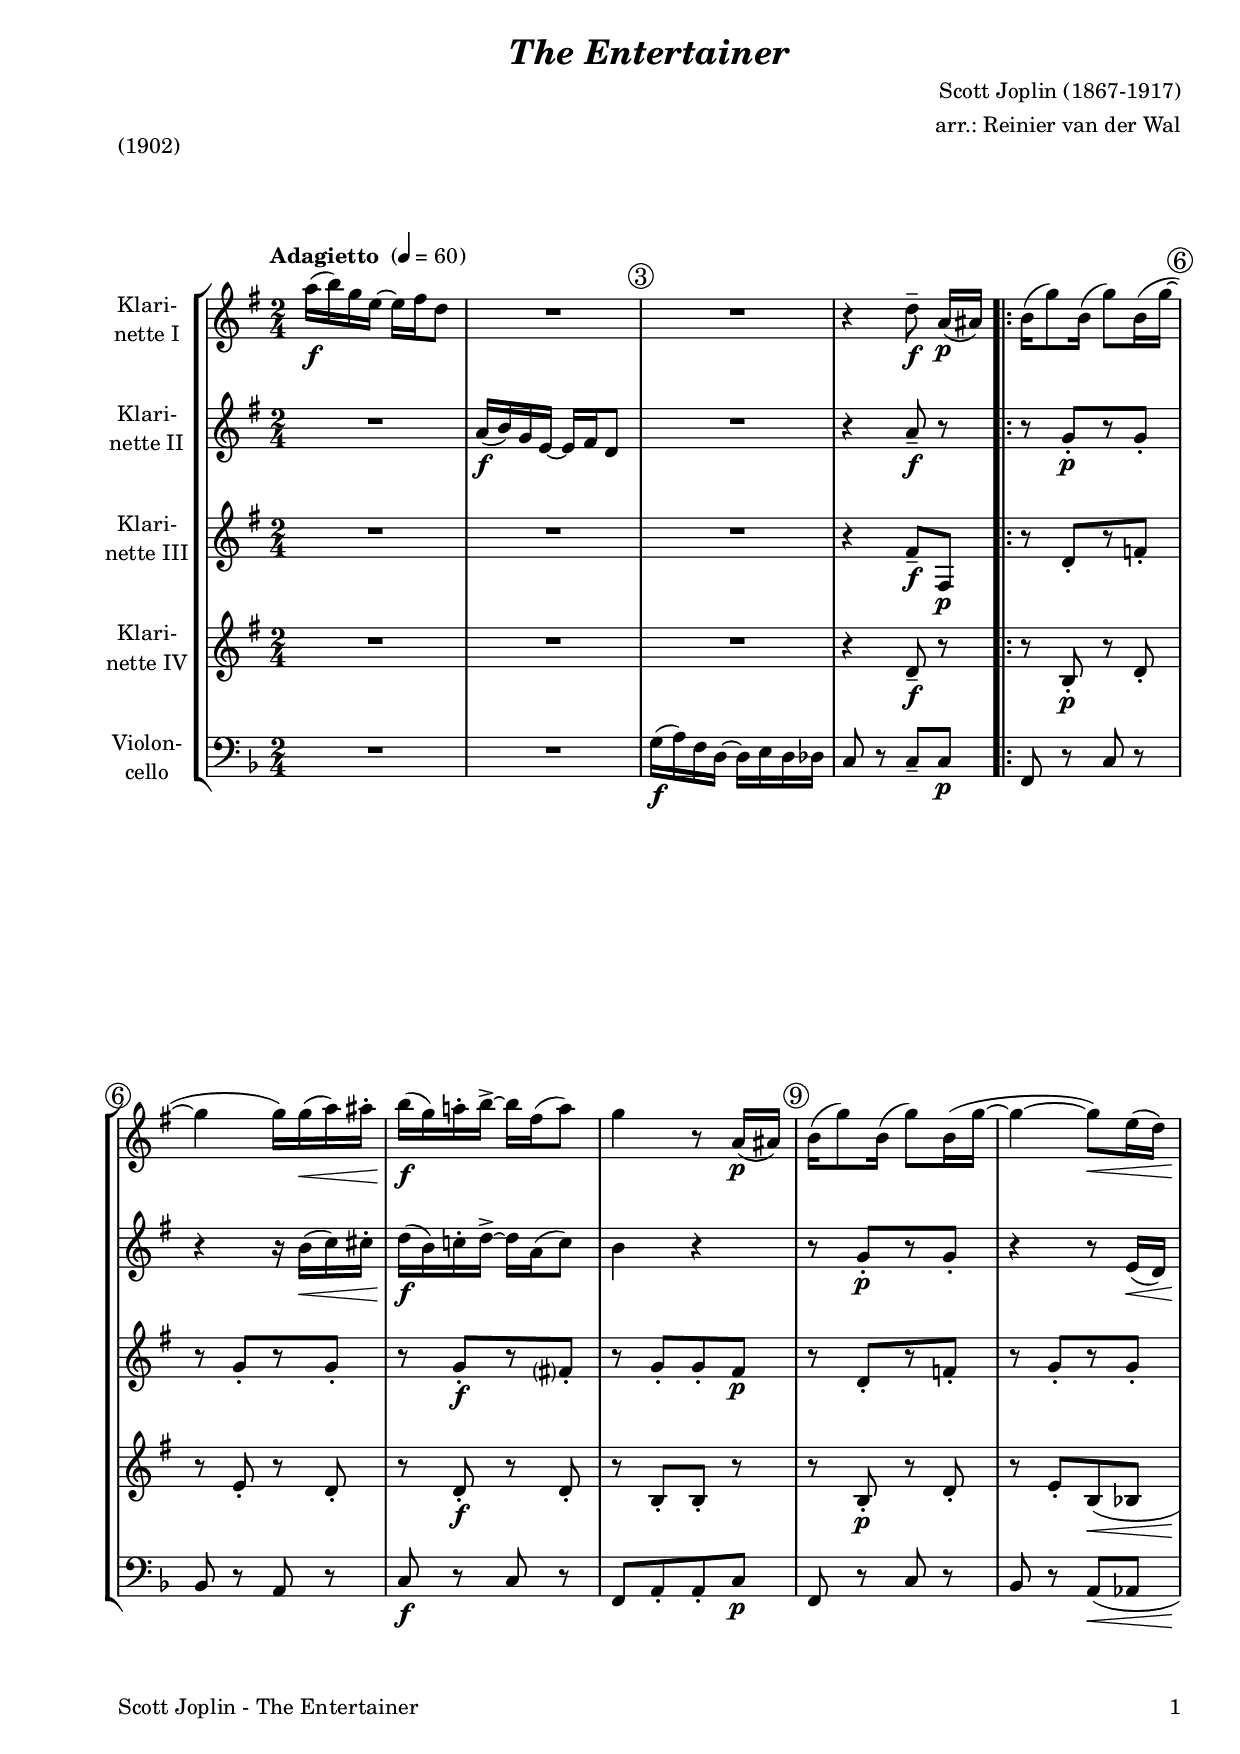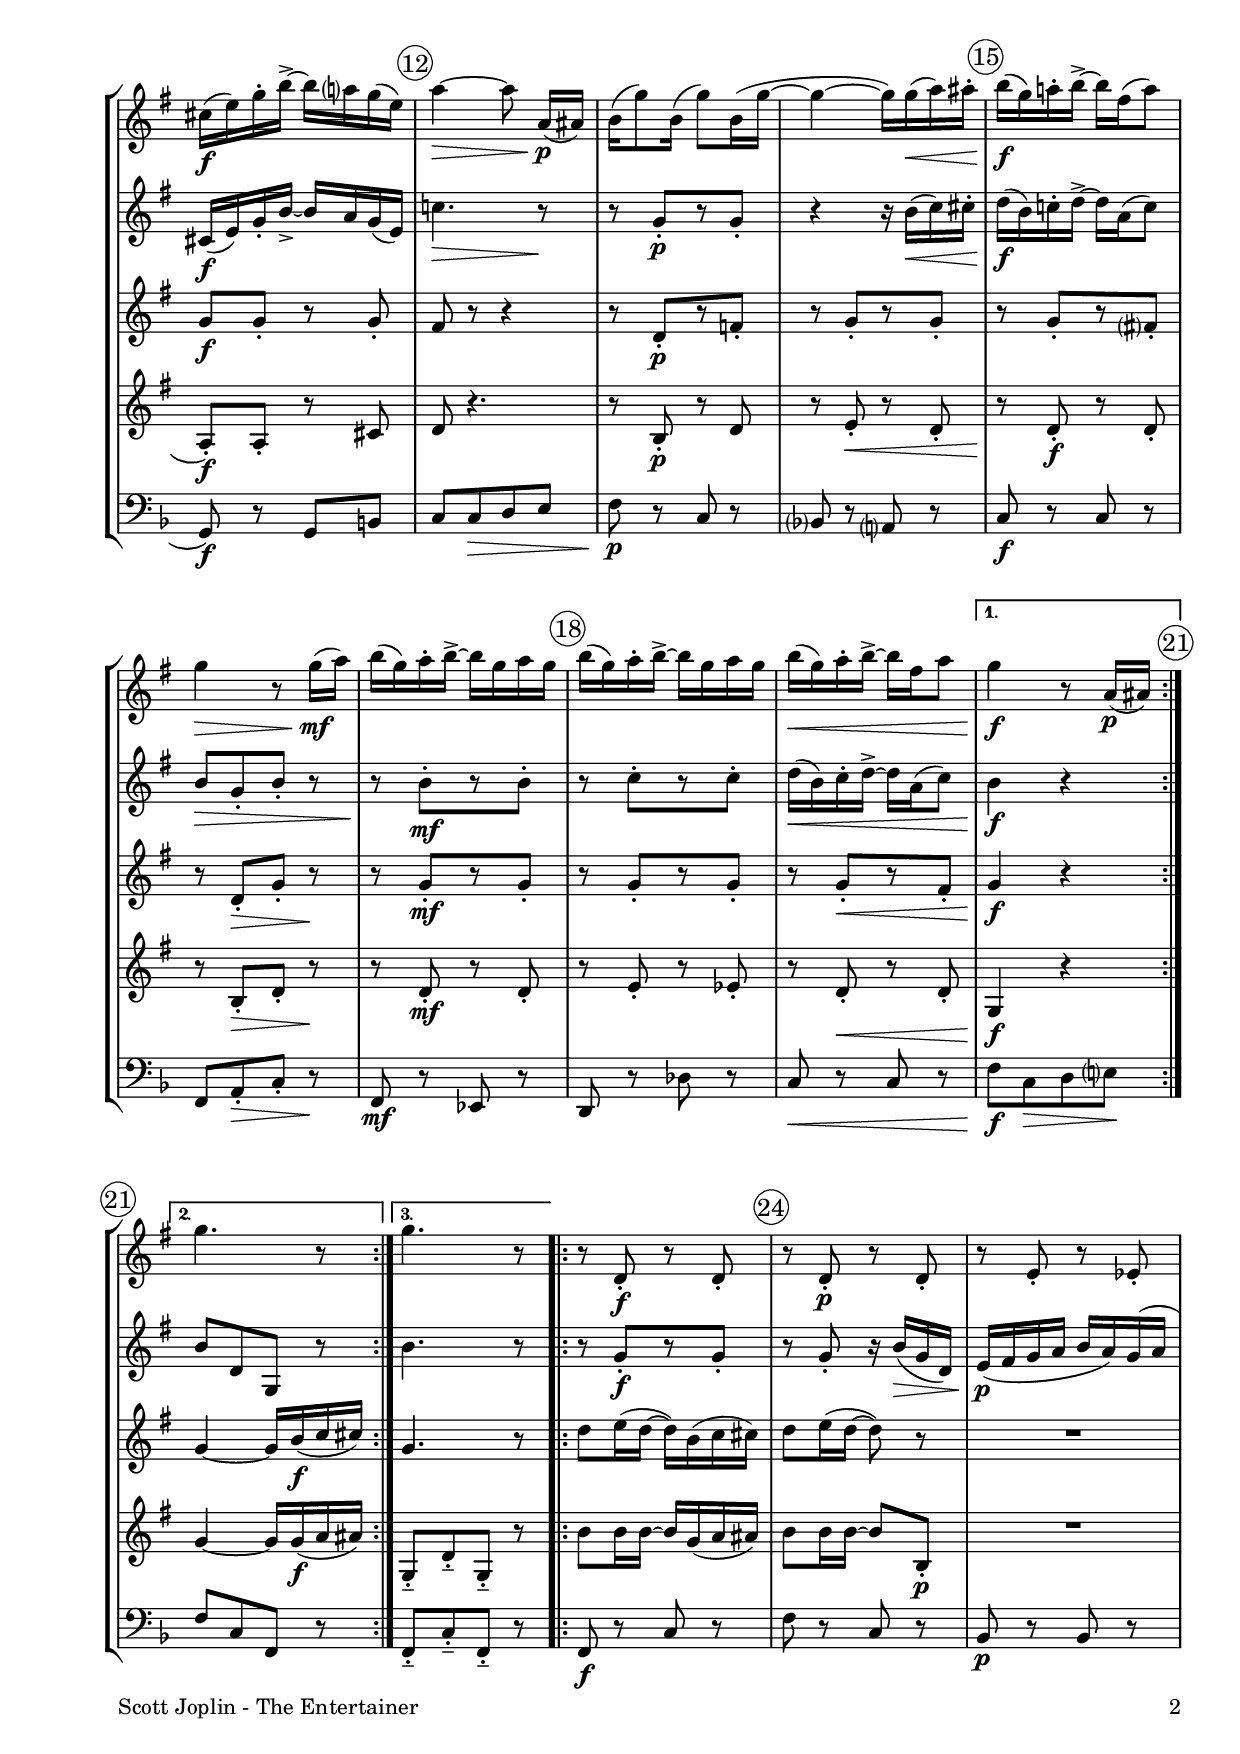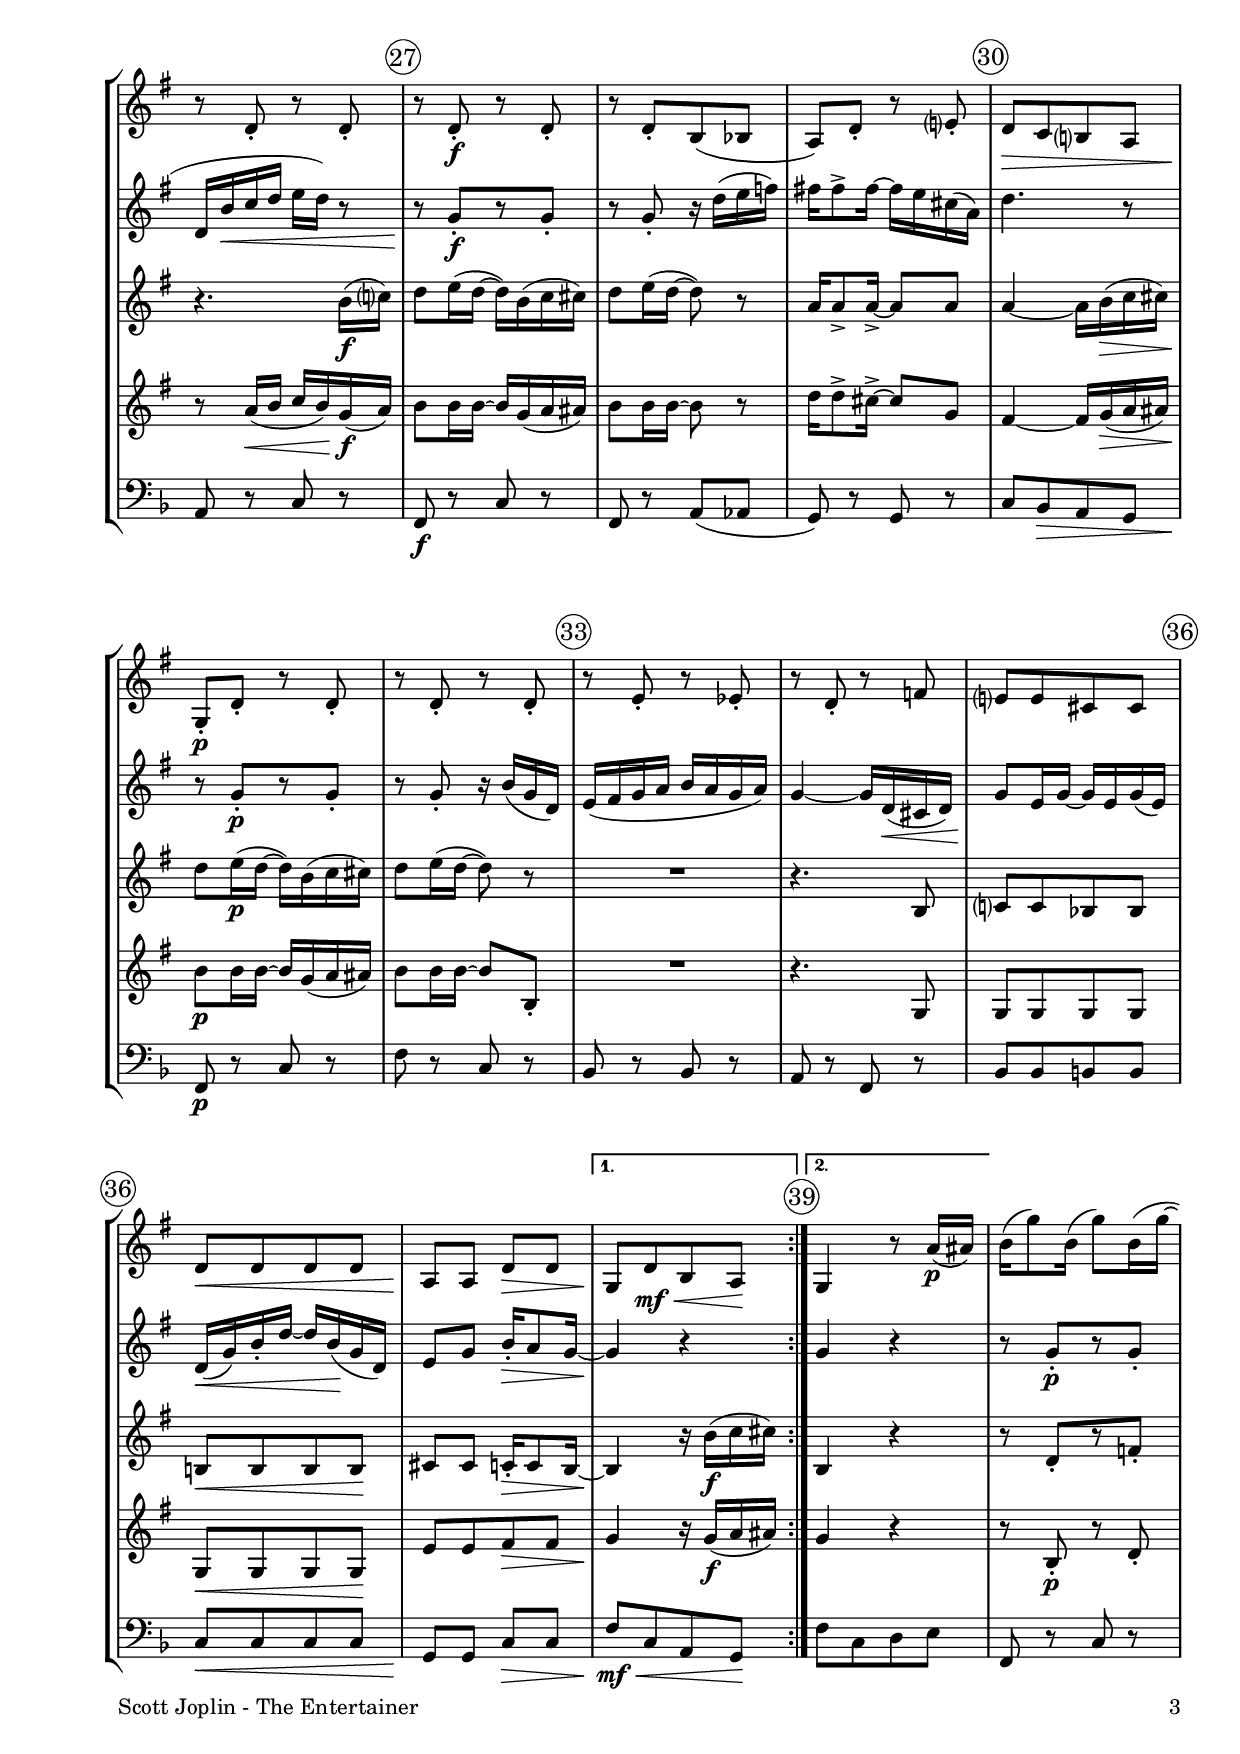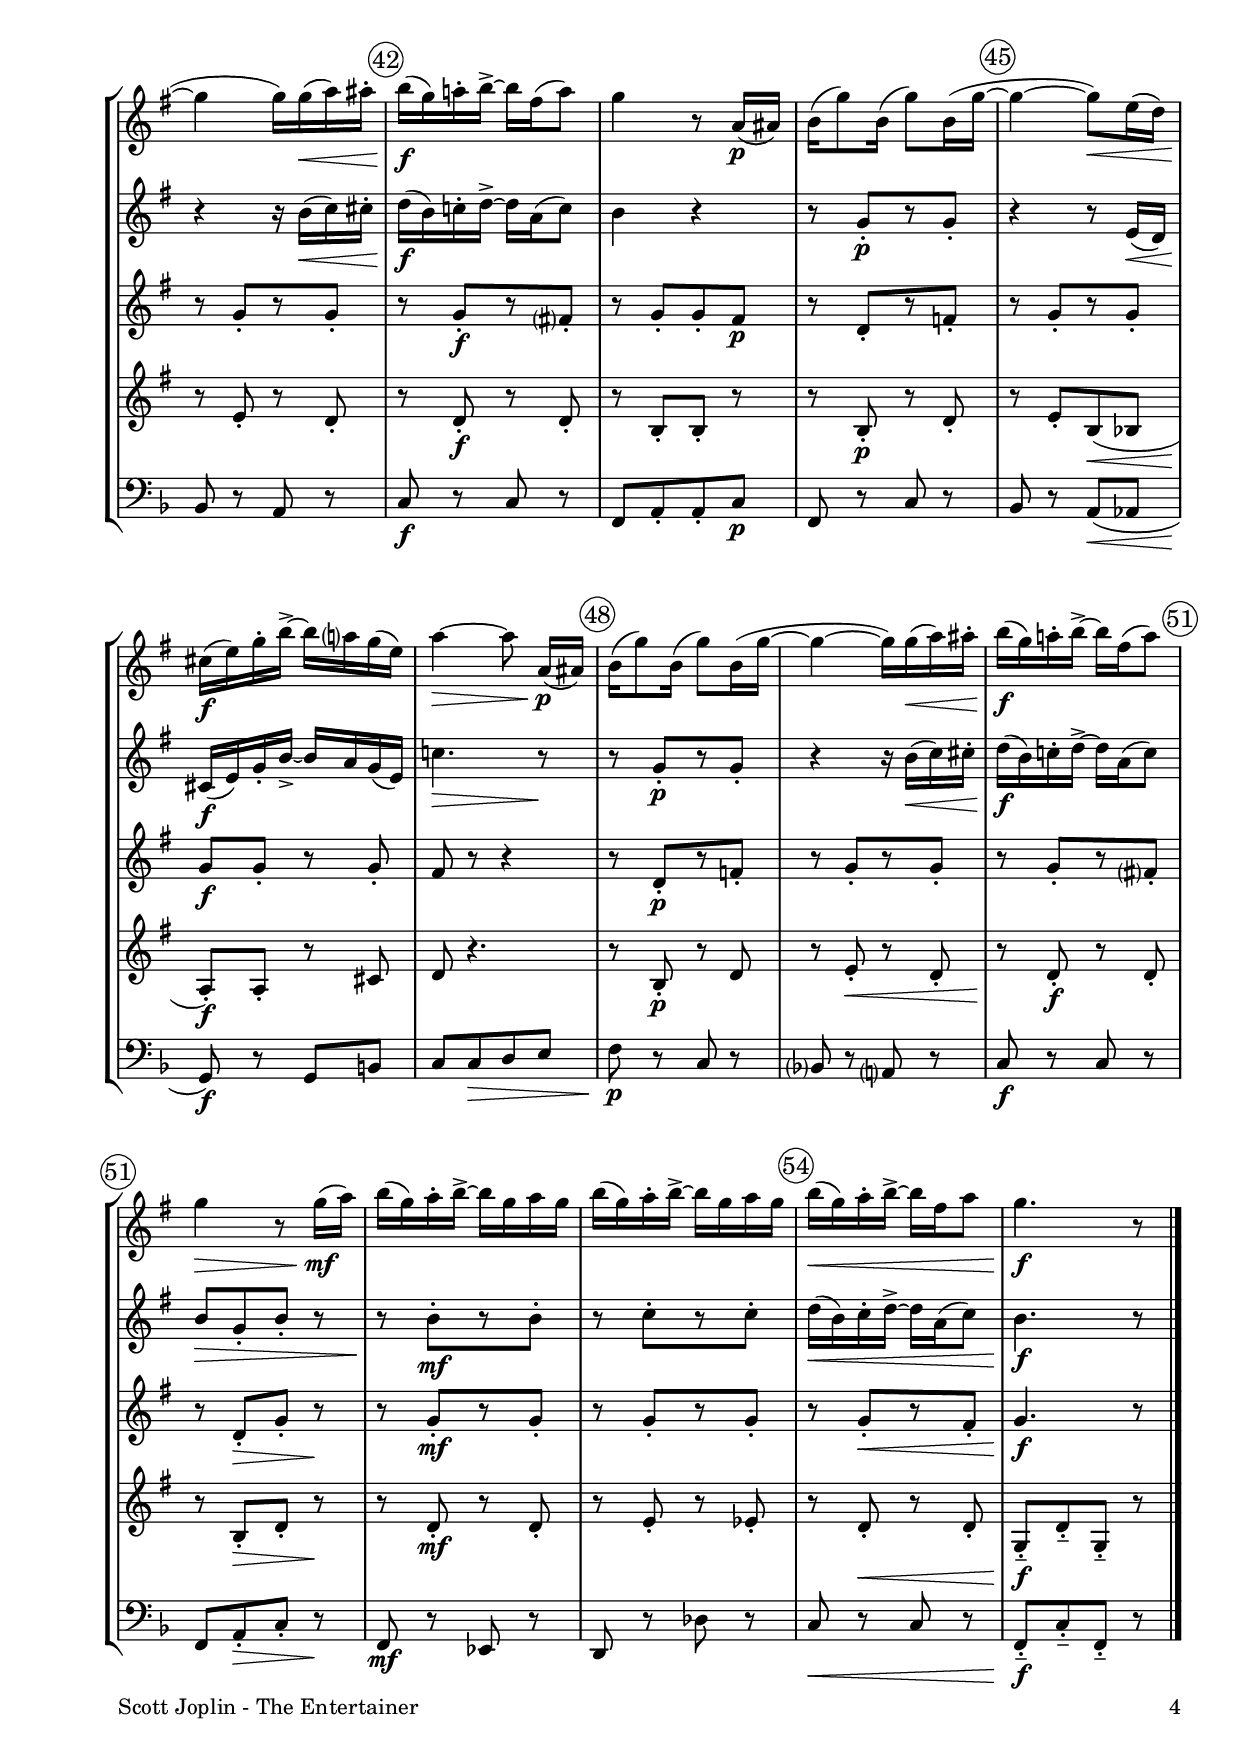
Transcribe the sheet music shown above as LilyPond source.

\version "2.18.2"
\include "deutsch.ly"
  
#(set-global-staff-size 18.75)

\header {
  title       = \markup \italic "The Entertainer"
  composer    = "Scott Joplin (1867-1917)"
  arranger    = "arr.: Reinier van der Wal"
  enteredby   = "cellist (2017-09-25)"
  piece       = "(1902)"
}

voiceconsts = {
  \key g \major
  \time 2/4
  \clef "treble"
  %\numericTimeSignature
  \compressFullBarRests
  % Print a bar number every third measure
  \override Score.BarNumber.break-visibility = ##(#t #t #t)
  \set Score.barNumberVisibility = #(every-nth-bar-number-visible 3)
  % Draw a circle round the following bar number(s)
  \override Score.BarNumber.stencil
    = #(make-stencil-circler 0.1 0.25 ly:text-interface::print)
  % Increase the size of the bar number by 25%
  \override Score.BarNumber.font-size = #1.25
  % Center-align bar numbers
  \override Score.BarNumber.self-alignment-X = #CENTER
  \tempo "Adagietto " 4=60
}

mifl = "flute"
micl = "clarinet"
miba = "cello"

legg = \markup \italic "leggiero"
pleg = \markup { \dynamic p \italic " leggiero" }
rit  = \mark \markup \box \italic "rit."

va = \relative c''' {
  \voiceconsts

  a16(\f h) g e~ e fis d8
  R2*2
  r4 d8--\f a16[(\p ais)]
  \repeat volta 3 {
    h( g'8) h,16( g'8) h,16( g'~
    g4 g16) g(\< a) ais-.

    h(\!\f g) a!-. h~-> h fis( a8)
    g4 r8 a,16(\p ais)
    h( g'8) h,16( g'8) h,16( g'~
    g4~ g8)\< e16( d)
    cis(\!\f e) g-. h~-> h a? g( e)
    a4~\> a8 a,16[(\!\p ais)]

    h( g'8) h,16( g'8) h,16( g'~
    g4~ g16) g(\< a) ais-.
    h(\!\f g) a!-. h~-> h fis( a8)
    g4\> r8 g16(\!\mf a)
    h( g) a-. h~-> h g a g

    h( g) a-. h~-> h g a g
    h(\< g) a-. h~-> h fis a8
  }
  \alternative {
    { g4\!\f r8 a,16(\p ais) }
    { g'4. r8 }
    { g4. r8 }
  }

  \repeat volta 2 {
    r d,-.\f r d-.
    r d-.\p r d-.

    r e-. r es-.
    r d-. r d-.
    r d-.\f r d-.
    r d[-. h( b]
    a) d-. r e?-.
    d[\> c h? a]
    g-.\!\p d'-. r d-.
    r d-. r d-.

    r e-. r es-.
    r d-. r f
    e?[ e cis cis]
    d[\< d d d]
    a\! a d\> d
  }
  \alternative {
    { g,[\! d'\mf\< h a]\! }
    { g4 r8 a'16(\p ais) }
  }
  
  h( g'8) h,16( g'8) h,16( g'~
  g4 g16) g(\< a) ais-.

  h(\!\f g) a!-. h~-> h fis( a8)
  g4 r8 a,16(\p ais)
  h( g'8) h,16( g'8) h,16( g'~
  g4~ g8)\< e16( d)
  cis(\!\f e) g-. h~-> h a? g( e)
  a4~\> a8 a,16[(\!\p ais)]

  h( g'8) h,16( g'8) h,16( g'~
  g4~ g16) g(\< a) ais-.
  h(\!\f g) a!-. h~-> h fis( a8)
  g4\> r8 g16(\!\mf a)
  h( g) a-. h~-> h g a g

  h( g) a-. h~-> h g a g
  h(\< g) a-. h~-> h fis a8
  g4.\!\f r8 \bar "|."
}

vb = \relative c'' {
  \voiceconsts

  R2
  a16(\f h) g e~ e fis d8
  R2
  r4 a'8--\f r
  \repeat volta 3 {
    r g[-.\p r g]-.
    r4 r16 h(\< c) cis-.
    d(\!\f h) c!-. d~-> d a( c8)

    h4 r
    r8 g[-.\p r g]-.
    r4 r8 e16(\< d)
    cis(\!\f e) g-. h~-> h a g( e)
    c'!4.\> r8\!
    r g[-.\p r g]-.
    r4 r16 h(\< c) cis-.

    d(\!\f h) c!-. d~-> d a( c8)
    h[\> g-. h]-. r
    r\! h[-.\mf r h]-.
    r c[-. r c]-.
    d16(\< h) c-. d~-> d a( c8)
  }
  \alternative {
    { h4\!\f r }
    { h8[ d, g,] r }
    { h'4. r8 }
  }

  \repeat volta 2 {
    r g[-.\f r g]-.
    r g-. r16 h(\> g d)
    e(\!\p fis g a h a) g( a
    d, h'\< c d e d) r8
    r\! g,[-.\f r g]-.
    r g-. r16 d'( e f)

    fis! fis8-> fis16~ fis e cis( a)
    d4. r8
    r g,[-.\p r g]-.
    r g-. r16 h( g d)
    e( fis g a h a g a)
    g4~ g16 d(\< cis d)

    g8\! e16 g~ g e g( e)
    d(\< g) h-. d~ d h(\! g d)
    e8 g h16-.\> a8 g16~
  }
  \alternative {
    { g4\! r }
    { g r }
  }
  r8 g[-.\p r g]-.
  r4 r16 h(\< c) cis-.
  d(\!\f h) c!-. d~-> d a( c8)

  h4 r
  r8 g[-.\p r g]-.
  r4 r8 e16(\< d)
  cis(\!\f e) g-. h~-> h a g( e)
  c'!4.\> r8\!
  r g[-.\p r g]-.
  r4 r16 h(\< c) cis-.
  
  d(\!\f h) c!-. d~-> d a( c8)
  h[\> g-. h]-. r
  r\! h[-.\mf r h]-.
  r c[-. r c]-.
  d16(\< h) c-. d~-> d a( c8)
  h4.\!\f r8 \bar "|."
}

vc = \relative c' {
  \voiceconsts

  R2*3
  r4 fis8--\f fis,\p
  \repeat volta 3 {
    r d'[-. r f]-.
    r g[-. r g]-.
    r g[-.\f r fis?]-.
    r g[-. g-. fis]\p

    r d[-. r f]-.
    r g[-. r g]-.
    g\f g-. r g-.
    fis r r4
    r8 d[-.\p r f]-.
    r g[-. r g]-.
    r g[-. r fis?]-.
    r d[-.\> g]-. r\!

    r g[-.\mf r g]-.
    r g[-. r g]-.
    r g[-.\< r fis]-.
  }
  \alternative {
    { g4\!\f r }
    { g~ g16 h(\f c cis) }
    { g4. r8 }
  }

  \repeat volta 2 {
    d'8 e16( d~ d) h( c cis)

    d8 e16( d~ d8) r
    R2
    r4. h16(\f c?)
    d8 e16( d~ d) h( c cis)
    d8 e16( d~ d8) r
    a16 a8-> a16~-> a8 a
    a4~ a16 h(\> c cis)

    d8\! e16(\p d~ d) h( c cis)
    d8 e16( d~ d8) r
    R2
    r4. h,8
    c?[ c b b]
    h![\< h h h]\!

    cis cis c16-.\> c8 h16~
  }
  \alternative {
    { h4\! r16 h'(\f c cis) }
    { h,4 r }
  }
  r8 d[-. r f]-.
  r g[-. r g]-.
  r g[-.\f r fis?]-.
  r g[-. g-. fis]\p
  
  r d[-. r f]-.
  r g[-. r g]-.
  g\f g-. r g-.
  fis r r4
  r8 d[-.\p r f]-.
  r g[-. r g]-.
  r g[-. r fis?]-.
  r d[-.\> g]-. r\!
  
  r g[-.\mf r g]-.
  r g[-. r g]-.
  r g[-.\< r fis]-.
  g4.\!\f r8 \bar "|."
}

vd = \relative c' {
  \voiceconsts

  R2*3
  r4 d8--\f r
  \repeat volta 3 {
    r h-.\p r d-.
    r e-. r d-.
    r d-.\f r d-.
    r h[-. h]-. r
    r h-.\p r d-.

    r e[-. h(\< b]
    a)-.\!\f a-. r cis
    d r4.
    r8 h-.\p r d
    r e-.\< r d-.
    r\! d-.\f r d-.
    r h[-.\> d]-. r\!
    r d-.\mf r d-.

    r e-. r es-.
    r d-.\< r d-.
  }
  \alternative {
    { g,4\!\f r }
    { g'~ g16 g(\f a ais) }
    { g,8[---. d'---. g,]---. r }
  }

  \repeat volta 2 {
    h' h16 h~ h g( a ais)
    h8 h16 h~ h8 h,-.\p
    R2

    r8 a'16(\< h c h) g(\!\f a)
    h8 h16 h~ h g( a ais)
    h8 h16 h~ h8 r
    d16 d8-> cis16~-> cis8 g
    fis4~ fis16 g(\> a ais)
    h8\!\p h16 h~ h g( a ais)

    h8 h16 h~ h8 h,-.
    R2
    r4. g8
    g[ g g g]
    g[\< g g g]\!
    e'[ e fis\> fis]
  }
  \alternative {
    { g4\! r16 g(\f a ais) }
    { g4 r }
  }
  r8 h,-.\p r d-.
  r e-. r d-.
  r d-.\f r d-.
  r h[-. h]-. r
  r h-.\p r d-.
  
  r e[-. h(\< b]
  a)-.\!\f a-. r cis
  d r4.
  r8 h-.\p r d
  r e-.\< r d-.
  r\! d-.\f r d-.
  r h[-.\> d]-. r\!
  r d-.\mf r d-.
  
  r e-. r es-.
  r d-.\< r d-.
  g,[---.\!\f d'---. g,]---. r \bar "|."
}

ve = \relative c' {
  \voiceconsts
  \clef "bass"

  R2*2
  a16(\f h) g e~ e fis e es
  d8 r d-- d\p
  \repeat volta 3 {
    g,8 r d' r
    c r h r
    d\f r d r

    g,[ h-. h-. d]\p
    g, r d' r
    c r h(\< b
    a)\!\f r a cis
    d[ d\> e fis]
    g\!\p r d r
    c? r h? r

    d\f r d r
    g,[ h-.\> d]-. r\!
    g,\mf r f r
    e r es' r
    d\< r d r
  }
  \alternative {
    { g[\!\f d\> e fis?]\! }
    { g[ d g,] r }
    { g[---. d'---. g,]---. r }
  }

  \repeat volta 2 {
    g\f r d' r
    g r d r
    c\p r c r
    h r d r
    g,\f r d' r
    g, r h( b
    a) r a r

    d[ c\> h a]
    g\!\p r d' r
    g r d r
    c r c r
    h r g r
    c[ c cis cis]
    d[\< d d d]

    a\! a d\> d
  }
  \alternative {
    { g[\!\mf\< d h a]\! }
    { g'[ d e fis] }
  }
  g, r d' r
  c r h r
  d\f r d r
  
  g,[ h-. h-. d]\p
  g, r d' r
  c r h(\< b
  a)\!\f r a cis
  d[ d\> e fis]
  g\!\p r d r
  c? r h? r
  
  d\f r d r
  g,[ h-.\> d]-. r\!
  g,\mf r f r
  e r es' r
  d\< r d r
  g,[---.\!\f d'---. g,---.] r \bar "|."
}


music = \new StaffGroup <<
      \new Staff {
	\set Staff.midiInstrument = \micl
	\set Staff.instrumentName = \markup \center-column { "Klari-" "nette I" }
	\transpose g g { \va }
      }

      \new Staff {
	\set Staff.midiInstrument = \micl
	\set Staff.instrumentName = \markup \center-column { "Klari-" "nette II" }
	\transpose g g { \vb }
      }

      \new Staff {
	\set Staff.midiInstrument = \micl
	\set Staff.instrumentName = \markup \center-column { "Klari-" "nette III" }
	\transpose g g { \vc }
      }

      \new Staff {
	\set Staff.midiInstrument = \micl
	\set Staff.instrumentName = \markup \center-column { "Klari-" "nette IV" }
	\transpose g g { \vd }
      }

      \new Staff {
	\set Staff.midiInstrument = \miba
	\set Staff.instrumentName = \markup \center-column { "Violon-" "cello" }
	\transpose g f { \ve }
      }
>>

\book {
  \paper {
    left-margin = 2\cm
    print-page-number = ##t
    print-first-page-number = ##t
    oddHeaderMarkup = \markup \null
    evenHeaderMarkup = \markup \null
    oddFooterMarkup = \markup {
      \fill-line {
        \on-the-fly #print-page-number-check-first
        "Scott Joplin - The Entertainer" \fromproperty #'page:page-number-string
      }
    }
    evenFooterMarkup = \oddFooterMarkup
  } \score {
    \music
    \layout {}
  }

  \score {
    \unfoldRepeats \music

    \midi {
      \context {
        \Score
      }
    }
  }
}
